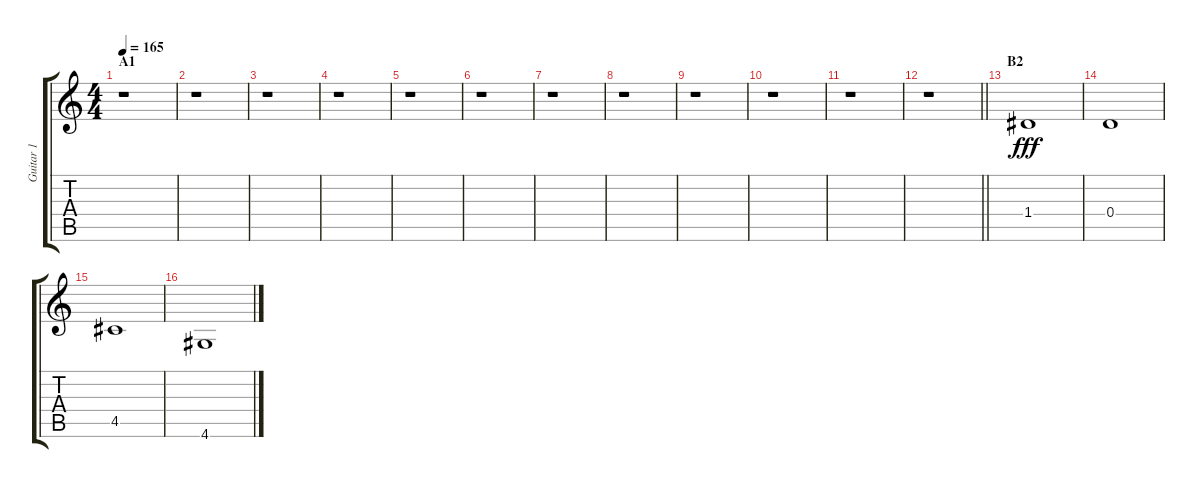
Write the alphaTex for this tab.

\track ("Guitar 1" "Guitar 1") {instrument distortionguitar}
\staff {score tabs}
\tuning (E4 B3 G3 D3 A2 E2) {hide}
\ts (4 4)
\section ("" "A1")
\tempo 165
\clef g2
\ks c
r.1{dy fff} |
r.1 |
r.1 |
r.1 |
r.1 |
r.1 |
r.1 |
r.1 |
r.1 |
r.1 |
r.1 |
\barLineRight lightlight
r.1 |
\section ("" "B2")
1.4.1 |
0.4.1 |
4.5.1 |
4.6.1
